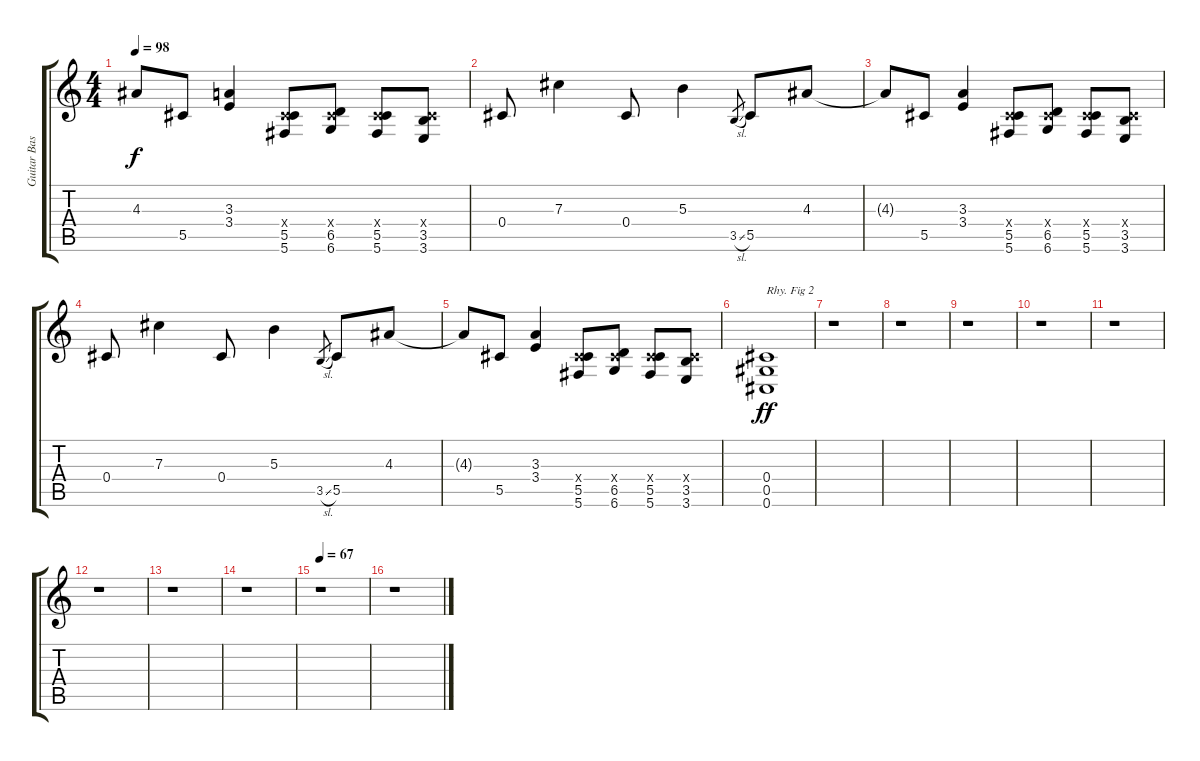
\track ("Guitar Base" "Guitar Bas") {instrument distortionguitar}
\staff {score tabs}
\tuning (Eb4 Bb3 Gb3 Db3 Ab2 Db2) {hide}
\ts (4 4)
\tempo 98
\clef g2
\ks c
4.3{t}.8{dy f} 5.5.8 (3.3 3.4).4 (0.4{x} 5.5 5.6).8 (0.4{x} 6.5 6.6).8 (0.4{x} 5.5 5.6).8 (0.4{x} 3.5 3.6).8 |
0.4.8 7.3.4 0.4.8 5.3.4 3.5{sl}.8{gr} 5.5.8 4.3.8 |
4.3{t}.8 5.5.8 (3.3 3.4).4 (0.4{x} 5.5 5.6).8 (0.4{x} 6.5 6.6).8 (0.4{x} 5.5 5.6).8 (0.4{x} 3.5 3.6).8 |
0.4.8 7.3.4 0.4.8 5.3.4 3.5{sl}.8{gr} 5.5.8 4.3.8 |
4.3{t}.8 5.5.8 (3.3 3.4).4 (0.4{x} 5.5 5.6).8 (0.4{x} 6.5 6.6).8 (0.4{x} 5.5 5.6).8 (0.4{x} 3.5 3.6).8 |
(0.4 0.5 0.6).1{txt "Rhy. Fig 2" dy ff} |
r.1 |
r.1 |
r.1 |
r.1 |
r.1 |
r.1 |
r.1 |
r.1 |
\tempo 67
r.1 |
r.1
